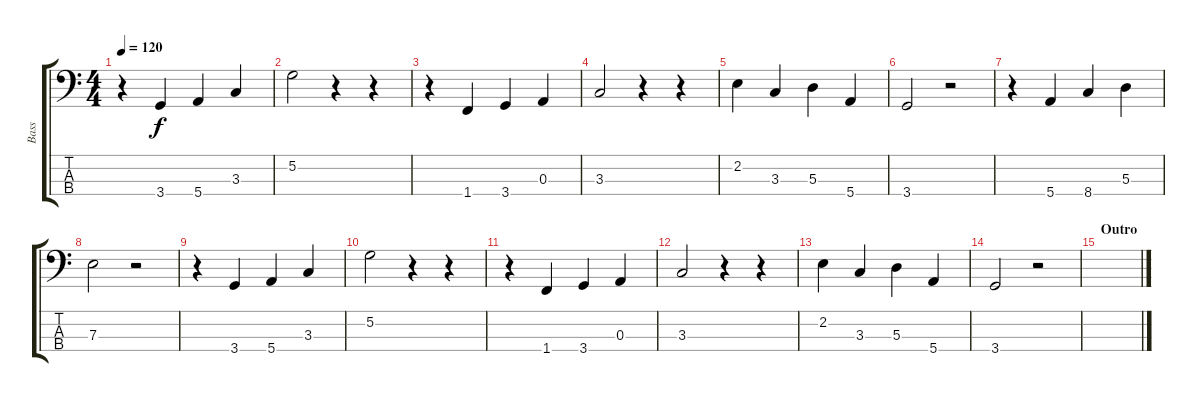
\track ("Bass" "Bass") {instrument electricbassfinger}
\staff {score tabs}
\tuning (G2 D2 A1 E1) {hide}
\ts (4 4)
\tempo 120
\clef f4
\ks c
r.4{dy f} 3.4.4 5.4.4 3.3.4 |
5.2.2 r.4 r.4 |
r.4 1.4.4 3.4.4 0.3.4 |
3.3.2 r.4 r.4 |
2.2.4 3.3.4 5.3.4 5.4.4 |
3.4.2 r.2 |
r.4 5.4.4 8.4.4 5.3.4 |
7.3.2 r.2 |
r.4 3.4.4 5.4.4 3.3.4 |
5.2.2 r.4 r.4 |
r.4 1.4.4 3.4.4 0.3.4 |
3.3.2 r.4 r.4 |
2.2.4 3.3.4 5.3.4 5.4.4 |
3.4.2 r.2 |
\section ("" "Outro")
